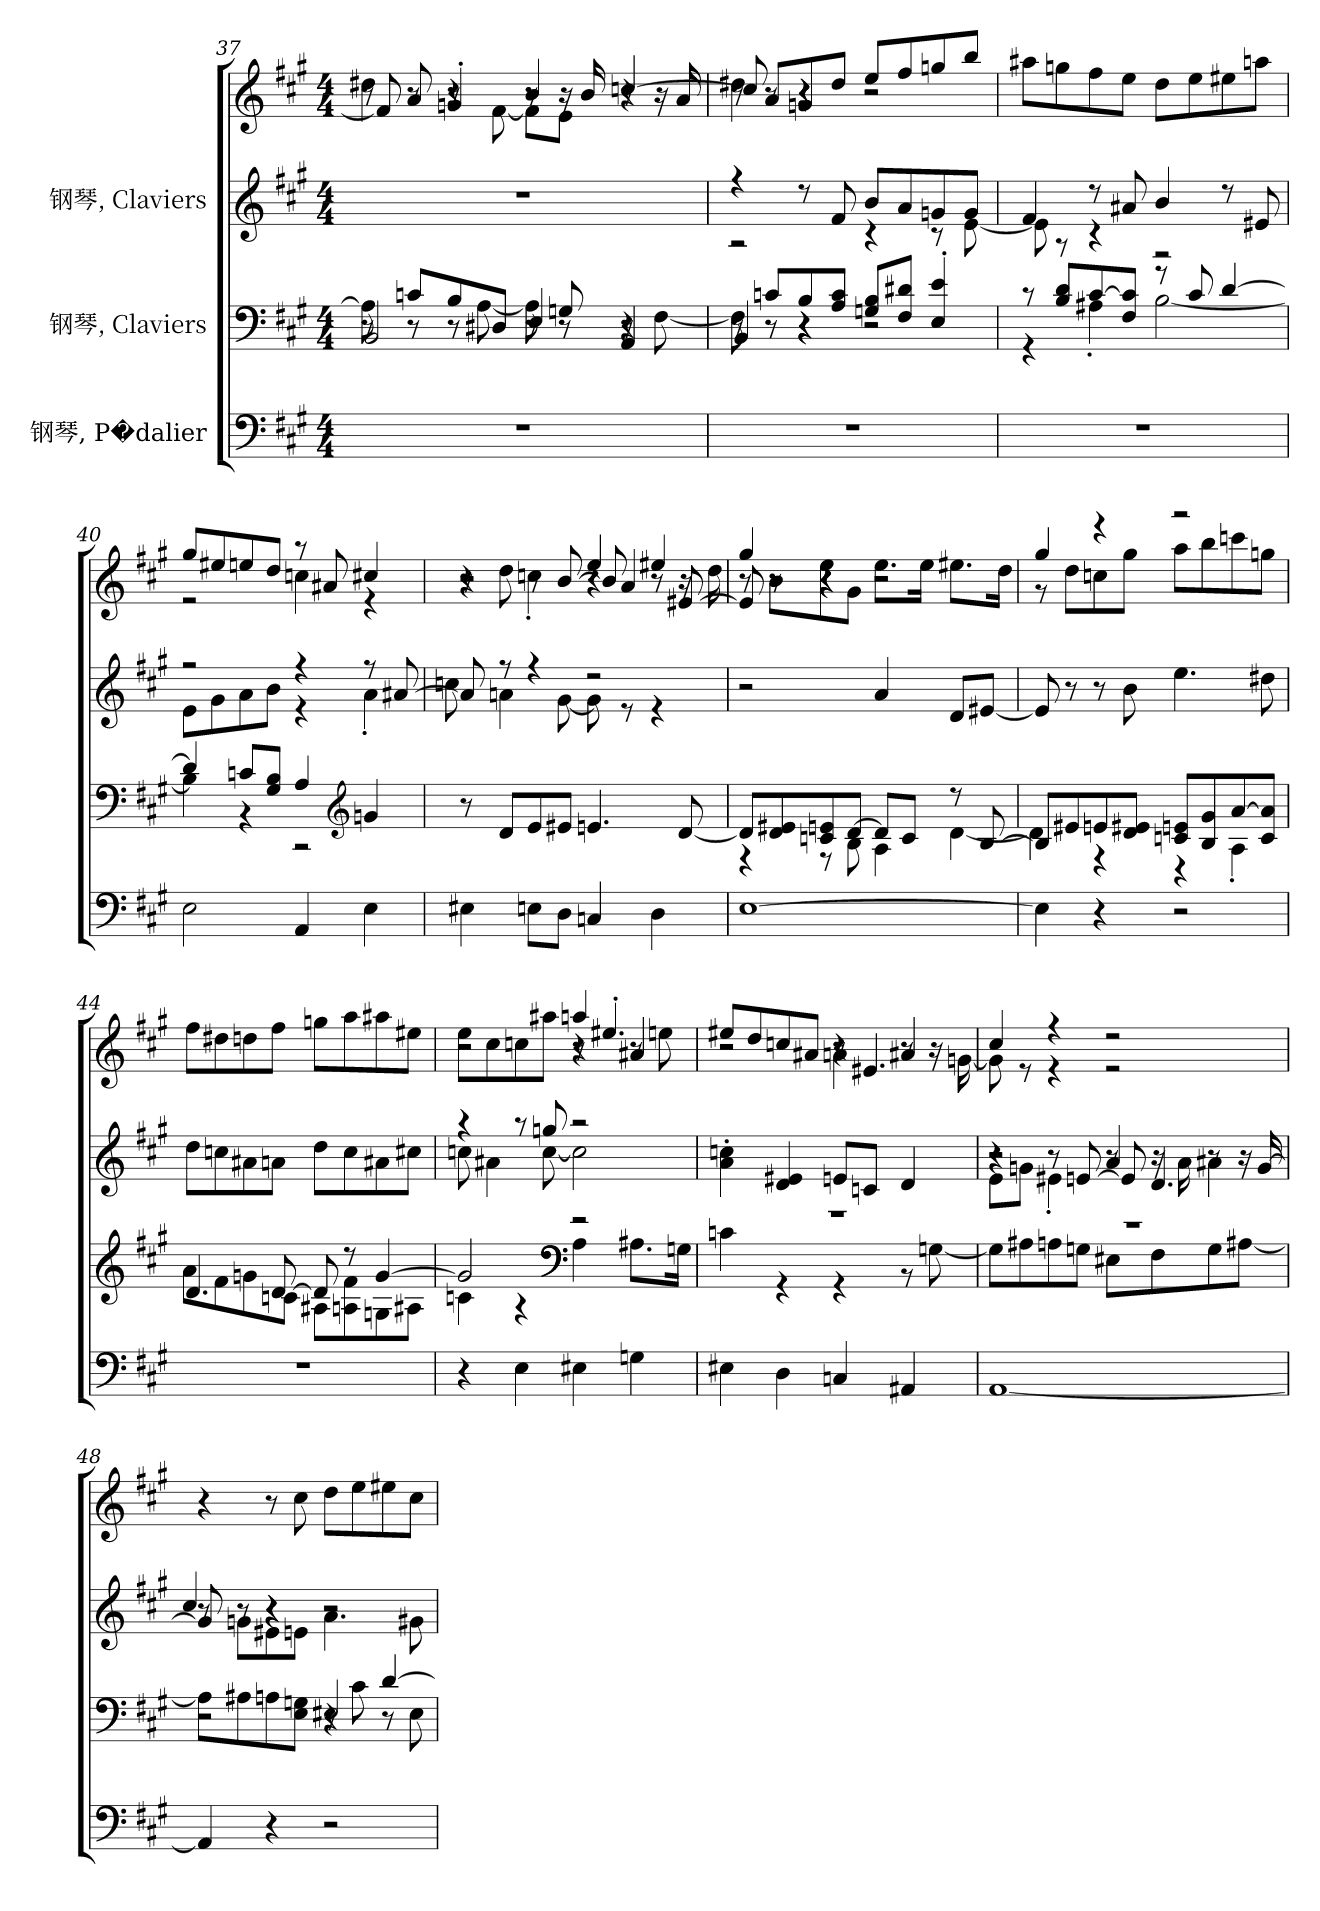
**kern	**kern	**kern	**kern
*part3	*part2	*part1	*part1
*staff4	*staff3	*staff2	*staff1
*I"钢琴, P�dalier	*I"钢琴, Claviers	*I"钢琴, Claviers	*
*clefF4	*clefF4	*clefG2	*clefG2
*k[f#c#g#]	*k[f#c#g#]	*k[f#c#g#]	*k[f#c#g#]
*M4/4	*M4/4	*M4/4	*M4/4
=37	=37	=37	=37
*	*^	*	*^
*	*	*^	*	*	*^
1r	8r	8A\]	2BB/	1r	8r	4dd#X\	8f#/]
.	8cn/L	8r	.	.	8a/	.	8r
.	8B/	8r	.	.	4gn'/	8r	4r
.	8D#X/J	[8A\	.	.	.	[8f#\	.
.	8r	8A\]	4E/	.	8r	8f#\L]	4b/
.	8Gn/	8r	.	.	16r	8e\J	.
.	.	.	.	.	16b/	.	.
.	4r	8r	4AA/	.	8r	4r	[4ccn/
.	.	[8F#\	.	.	16r	.	.
.	.	.	.	.	16a/	.	.
!!LO:PB:g=z	!!	!!
=38	=38	=38	=38	=38	=38	=38	=38
*	*	*	*	*^	*	*	*
1r	8r	8F#\]	4BB/	4r	2r	8r	4dd#X\	8cc/]
.	8cn/L	8r	.	.	.	8a/L	.	8r
.	8B/	4r	4r	8r	.	8gn/	4r	4r
.	8A/ 8c/J	.	.	8f#/	.	8dd#/J	.	.
.	8Gn/ 8B/L	2r	2r	8b/L	4r	8ee/L	2r	2r
.	8F#/ 8d#X/J	.	.	8a/	.	8ff#/	.	.
.	4E/' 4e/'	.	.	8gn/	8r	8ggn/	.	.
.	.	.	.	8g/J	[8e\	8bb/J	.	.
*	*	*v	*v	*	*	*v	*v	*v
=39	=39	=39	=39	=39	=39
1r	8r	4r	4f#/	8e\]	8aa#X\L
.	8B/ 8d/L	.	.	8r	8ggn\
.	[8c#/	4A#X'\	8r	4r	8ff#\
.	8F#/ 8c#/]J	.	8a#X/	.	8ee\J
.	8r	[2B\	4b/	2r	8dd\L
.	8c#/	.	.	.	8ee\
.	[4d/	.	8r	.	8ee#X\
.	.	.	8e#X/	.	8aan\J
!!LO:LB:g=z
=40	=40	=40	=40	=40	=40
*	*	*	*	*	*^
2E\	4d/]	4B\]	2r	8e\L	8gg#/L	2r
.	.	.	.	8g#\	8ee#X/	.
.	8cn/L	4r	.	8a\	8een/	.
.	8G#/ 8B/J	.	.	8b\J	8dd/J	.
4AA/	4A/	2r	4r	4r	8r	4ccn\
.	.	.	.	.	8a#X/	.
*	*clefG2	*	*	*	*	*
4E\	4gn/	.	8r	4a'\	4cc#X/	4r
.	.	.	[8a#X/	.	.	.
*	*v	*v	*	*	*	*
=41	=41	=41	=41	=41	=41
*	*	*	*	*	*^
4E#X\	8r	8a#/]	8ccn\	2r	8r	4r
.	8d/L	8r	4an\	.	8dd\	.
8En\L	8e/	4r	.	.	4ccn'\	8r
8D\J	8e#X/J	.	[8g#\	.	.	[8b/
4Cn/	4.en/	2r	8g#\]	4ee/	4r	8b/]
.	.	.	8r	.	.	4a/
4D\	.	.	4r	4ee#X/	8r	.
.	[8d/	.	.	.	16r	[8e#X/
.	.	.	.	.	16dd\	.
*	*	*v	*v	*	*	*
!!LO:LB:g=z	!!	!!
=42	=42	=42	=42	=42	=42
*	*^	*	*	*	*
[1E	8d/L]	4r	2r	4gg#/	8r	8e#/]
.	8d/ 8e#X/	.	.	.	8b\L	8r
.	8cn/ 8en/	8r	.	4r	8ee\	4r
.	[8d/J	8B\	.	.	8g#\J	.
.	8d/L]	4A\	4a/	2r	8.ee\L	2r
.	8c/J	.	.	.	.	.
.	.	.	.	.	16ee\Jk	.
.	8r	[4d\	8d/L	.	8.ee#X\L	.
.	[8B/	.	[8e#X/J	.	.	.
.	.	.	.	.	16dd\Jk	.
*	*	*	*	*	*v	*v
=43	=43	=43	=43	=43	=43
4E\]	8B/L]	4d\]	8e#/]	4gg#/	8r
.	8e#X/	.	8r	.	8dd\L
4r	8en/	4r	8r	4r	8ccn\
.	8d/ 8e#X/J	.	8b\	.	8gg#\J
2r	8cn/ 8en/L	4r	4.ee\	2r	8aa\L
.	8B/ 8g#/	.	.	.	8bb\
.	[8a/	4A'\	.	.	8cccn\
.	8c/ 8a/]J	.	8dd#X\	.	8ggn\J
*	*	*	*	*v	*v
!!LO:PB:g=z
=44	=44	=44	=44	=44
1r	4.d/	8a\L	8dd\L	8ff#\L
.	.	8f#\	8ccn\	8dd#X\
.	.	8gn\	8a#X\	8ddn\
.	[8d/	8cn\J	8an\J	8ff#\J
.	8d/]	8A#X\L	8dd\L	8ggn\L
.	8r	8An\ 8f#\	8cc\	8aa\
.	[4g/	8Gn\	8a#X\	8aa#X\
.	.	8A#X\J	8cc#X\J	8ee#X\J
=45	=45	=45	=45	=45
*	*	*	*^	*^
*	*	*	*	*	*	*^
4r	2g/]	4cn\	4r	8ccn\	2r	8ee\L	2r
.	.	.	.	4a#X\	.	8cc#\	.
4E\	.	4r	8r	.	.	8ccn\	.
.	.	.	8ggn/	[8cc\	.	8aa#X\J	.
*	*clefF4	*	*	*	*	*	*
4E#X\	2r	4A\	2r	2cc\]	8r	4r	4aan/
.	.	.	.	.	4.ee#X'/	.	.
4Gn\	.	8.A#X\L	.	.	.	8r	4a#X/
.	.	.	.	.	.	8een\	.
.	.	16Gn\Jk	.	.	.	.	.
*	*	*	*v	*v	*	*	*
!!LO:LB:g=z	!!	!!
=46	=46	=46	=46	=46	=46	=46
4E#X\	1r	4cn\	4a\' 4ccn\'	8ee#X/L	2r	2r
.	.	.	.	8dd/	.	.
4D\	.	4r	4d/ 4e#X/	8ccn/	.	.
.	.	.	.	8a#X/J	.	.
4Cn/	.	4r	8en/L	4r	4an\	8r
.	.	.	8cn/J	.	.	4.e#X/
4AA#X/	.	8r	4d/	4a#X/	8r	.
.	.	[8Gn\	.	.	16r	.
.	.	.	.	.	[16gn\	.
*	*	*	*	*	*v	*v
=47	=47	=47	=47	=47	=47
*	*	*	*^	*	*
*	*	*	*	*^	*	*
[1AA	1r	8G\L]	2r	8e\L	4r	4cc#/	8g\]
.	.	8A#X\	.	8gn\J	.	.	8r
.	.	8An\	.	4e#X'\	8r	4r	4r
.	.	8Gn\J	.	.	[8en/	.	.
.	.	8E#X\L	4a/	8r	8e/]	2r	2r
.	.	8F#\	.	16r	4.d/	.	.
.	.	.	.	16a\	.	.	.
.	.	8G\	8r	4a#X\	.	.	.
.	.	[8A#X\J	16r	.	.	.	.
.	.	.	[16g/	.	.	.	.
*	*	*	*	*	*	*v	*v
!!LO:LB:g=z
=48	=48	=48	=48	=48	=48	=48
*	*	*^	*	*	*	*
4AA/]	2r	8A#\L]	2r	8g/]	8r	4cc#/	4r
.	.	8A#X\	.	8r	8gn\L	.	.
4r	.	8An\	.	4r	8e#X\	4r	8r
.	.	8E\ 8Gn\J	.	.	8en\J	.	8cc#\
2r	4r	8r	2E#X/	2r	4.a\	2r	8dd\L
.	.	8c#\	.	.	.	.	8ee\
.	[4d/	8r	.	.	.	.	8ee#X\
.	.	8E#\	.	.	8g#X\	.	8cc#\J
*	*v	*v	*v	*	*	*	*
*	*	*v	*v	*v	*
=	=	=	=
*-	*-	*-	*-
